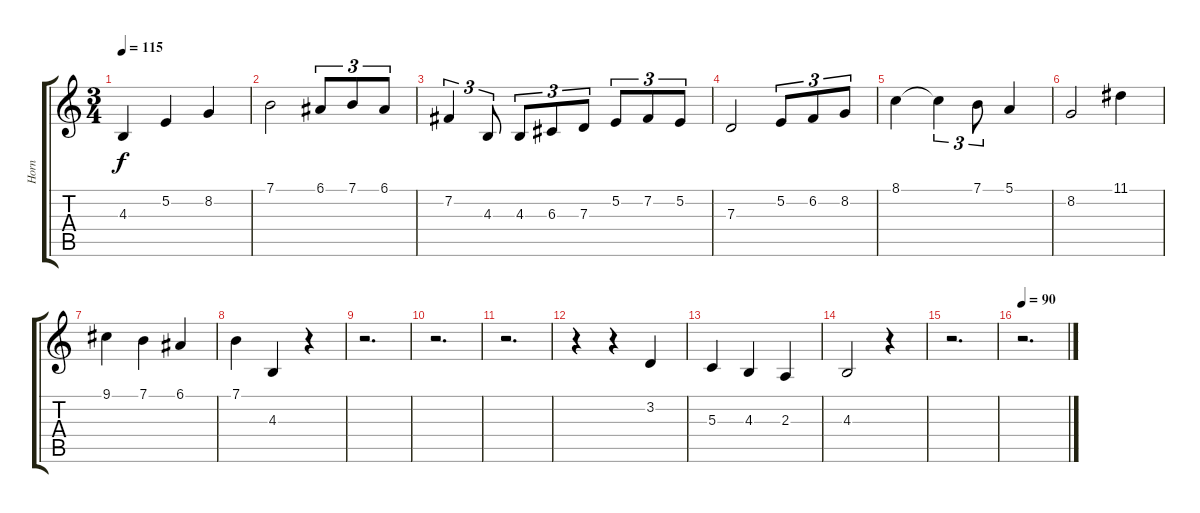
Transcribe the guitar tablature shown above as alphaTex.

\track ("Horn" "Horn") {instrument frenchhorn}
\staff {score tabs}
\tuning (E4 B3 G3 D3 A2 E2) {hide}
\ts (3 4)
\tempo 115
\clef g2
\ks c
4.3.4{dy f} 5.2.4 8.2.4 |
7.1.2 6.1.8{tu (3 2)} 7.1.8{tu (3 2)} 6.1.8{tu (3 2)} |
7.2.4{tu (3 2)} 4.3.8{tu (3 2)} 4.3.8{tu (3 2)} 6.3.8{tu (3 2)} 7.3.8{tu (3 2)} 5.2.8{tu (3 2)} 7.2.8{tu (3 2)} 5.2.8{tu (3 2)} |
7.3.2 5.2.8{tu (3 2)} 6.2.8{tu (3 2)} 8.2.8{tu (3 2)} |
8.1.4 8.1{t}.4{tu (3 2)} 7.1.8{tu (3 2)} 5.1.4 |
8.2.2 11.1.4 |
9.1.4 7.1.4 6.1.4 |
7.1.4 4.3.4 r.4 |
r.2{d} |
r.2{d} |
r.2{d} |
r.4 r.4 3.2.4 |
5.3.4 4.3.4 2.3.4 |
4.3.2 r.4 |
r.2{d} |
\tempo 90
r.2{d}
